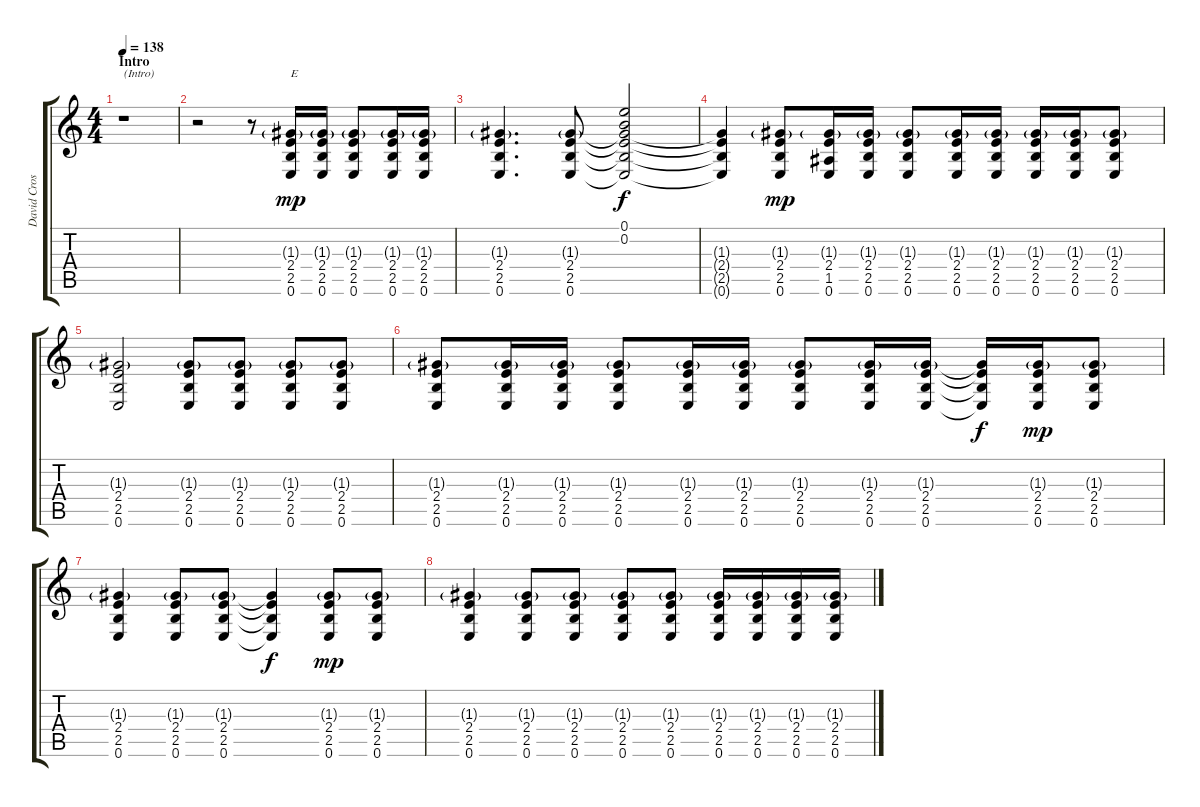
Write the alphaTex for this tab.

\track ("David Crosby" "David Cros") {instrument electricguitarclean}
\staff {score tabs}
\tuning (E4 B3 G3 D3 A2 E2) {hide}
\ts (4 4)
\section ("" "Intro")
\tempo 138
\clef g2
\ks c
r.1{txt "(Intro)" dy mp instrument electricguitarclean} |
r.2 r.8 (1.3{g} 2.4 2.5 0.6).16{txt "E"} (1.3{g} 2.4 2.5 0.6).16 (1.3{g} 2.4 2.5 0.6).8 (1.3{g} 2.4 2.5 0.6).16 (1.3{g} 2.4 2.5 0.6).16 |
(1.3{g} 2.4 2.5 0.6).4{d} (1.3{g} 2.4 2.5 0.6).8 (0.1 0.2 1.3{t} 2.4{t} 2.5{t} 0.6{t}).2{dy f} |
(1.3{t} 2.4{t} 2.5{t} 0.6{t}).4 (1.3{g} 2.4 2.5 0.6).8{dy mp} (1.3{g} 2.4 1.5 0.6).16 (1.3{g} 2.4 2.5 0.6).16 (1.3{g} 2.4 2.5 0.6).8 (1.3{g} 2.4 2.5 0.6).16 (1.3{g} 2.4 2.5 0.6).16 (1.3{g} 2.4 2.5 0.6).16 (1.3{g} 2.4 2.5 0.6).16 (1.3{g} 2.4 2.5 0.6).8 |
(1.3{g} 2.4 2.5 0.6).2 (1.3{g} 2.4 2.5 0.6).8 (1.3{g} 2.4 2.5 0.6).8 (1.3{g} 2.4 2.5 0.6).8 (1.3{g} 2.4 2.5 0.6).8 |
(1.3{g} 2.4 2.5 0.6).8 (1.3{g} 2.4 2.5 0.6).16 (1.3{g} 2.4 2.5 0.6).16 (1.3{g} 2.4 2.5 0.6).8 (1.3{g} 2.4 2.5 0.6).16 (1.3{g} 2.4 2.5 0.6).16 (1.3{g} 2.4 2.5 0.6).8 (1.3{g} 2.4 2.5 0.6).16 (1.3{g} 2.4 2.5 0.6).16 (1.3{t} 2.4{t} 2.5{t} 0.6{t}).16{dy f} (1.3{g} 2.4 2.5 0.6).16{dy mp} (1.3{g} 2.4 2.5 0.6).8 |
(1.3{g} 2.4 2.5 0.6).4 (1.3{g} 2.4 2.5 0.6).8 (1.3{g} 2.4 2.5 0.6).8 (1.3{t} 2.4{t} 2.5{t} 0.6{t}).4{dy f} (1.3{g} 2.4 2.5 0.6).8{dy mp} (1.3{g} 2.4 2.5 0.6).8 |
(1.3{g} 2.4 2.5 0.6).4 (1.3{g} 2.4 2.5 0.6).8 (1.3{g} 2.4 2.5 0.6).8 (1.3{g} 2.4 2.5 0.6).8 (1.3{g} 2.4 2.5 0.6).8 (1.3{g} 2.4 2.5 0.6).16 (1.3{g} 2.4 2.5 0.6).16 (1.3{g} 2.4 2.5 0.6).16 (1.3{g} 2.4 2.5 0.6).16
